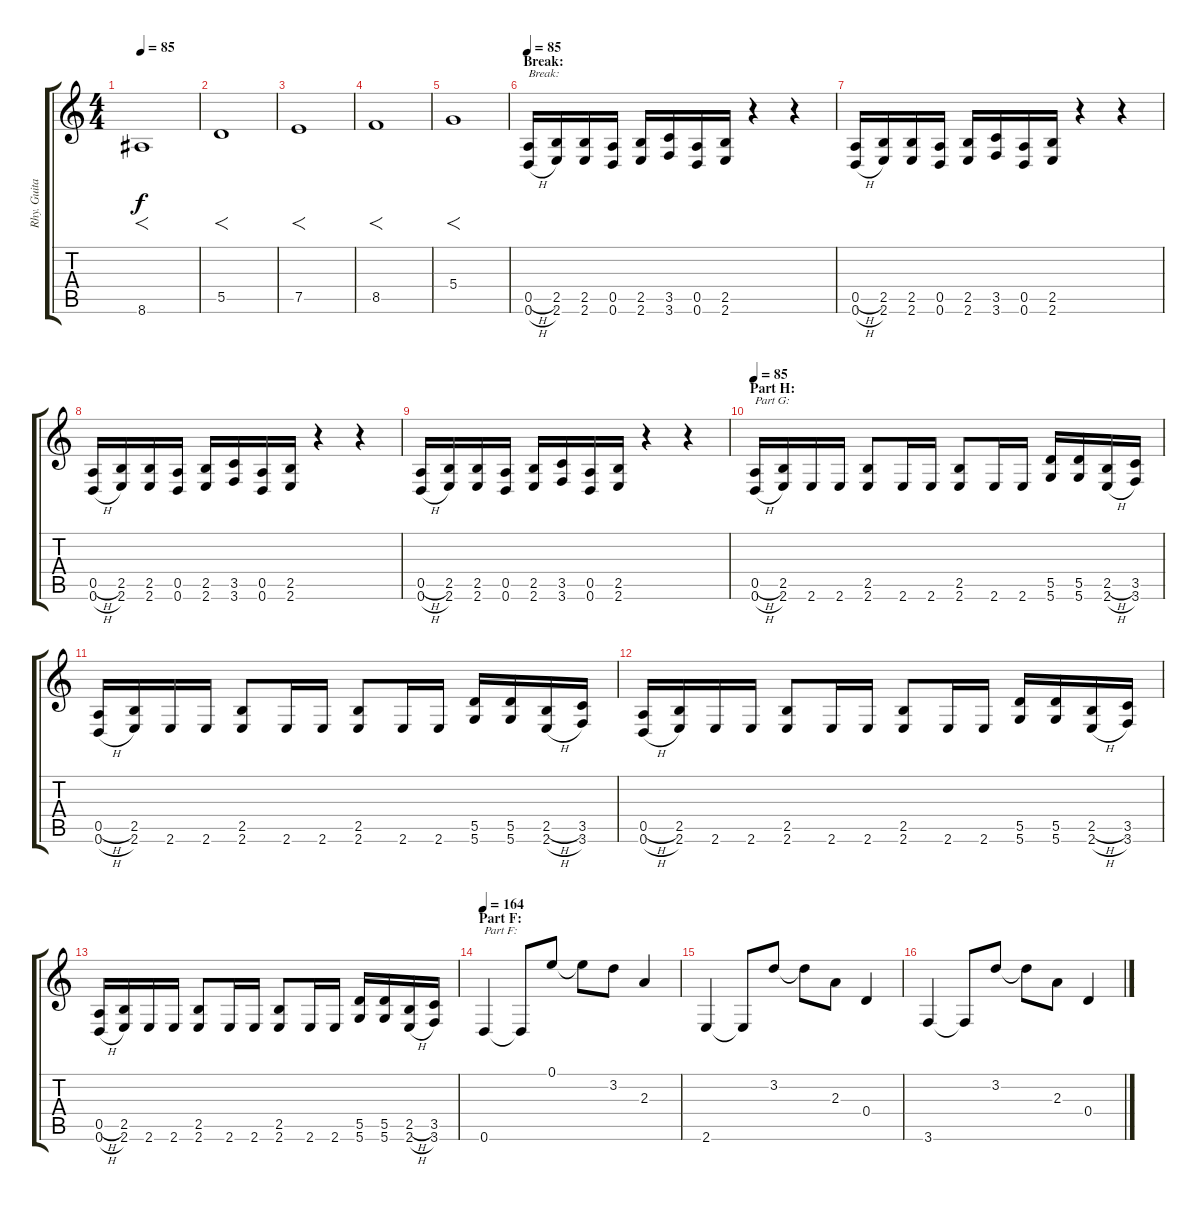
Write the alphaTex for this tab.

\track ("Rhy. Guitar 2" "Rhy. Guita") {instrument overdrivenguitar}
\staff {score tabs}
\tuning (E4 B3 G3 D3 A2 D2) {hide}
\ts (4 4)
\tempo 85
\clef g2
\ks c
8.6.1{f dy f} |
5.5.1{f} |
7.5.1{f} |
8.5.1{f} |
5.4.1{f} |
\section ("" "Break:")
\tempo 85
(0.5{h} 0.6{h}).16{txt "Break:"} (2.5 2.6).16 (2.5 2.6).16 (0.5 0.6).16 (2.5 2.6).16 (3.5 3.6).16 (0.5 0.6).16 (2.5 2.6).16 r.4 r.4 |
(0.5{h} 0.6{h}).16 (2.5 2.6).16 (2.5 2.6).16 (0.5 0.6).16 (2.5 2.6).16 (3.5 3.6).16 (0.5 0.6).16 (2.5 2.6).16 r.4 r.4 |
(0.5{h} 0.6{h}).16 (2.5 2.6).16 (2.5 2.6).16 (0.5 0.6).16 (2.5 2.6).16 (3.5 3.6).16 (0.5 0.6).16 (2.5 2.6).16 r.4 r.4 |
(0.5{h} 0.6{h}).16 (2.5 2.6).16 (2.5 2.6).16 (0.5 0.6).16 (2.5 2.6).16 (3.5 3.6).16 (0.5 0.6).16 (2.5 2.6).16 r.4 r.4 |
\section ("" "Part H:")
\tempo 85
(0.5{h} 0.6{h}).16{txt "Part G:"} (2.5 2.6).16 2.6.16 2.6.16 (2.5 2.6).8 2.6.16 2.6.16 (2.5 2.6).8 2.6.16 2.6.16 (5.5 5.6).16 (5.5 5.6).16 (2.5{h} 2.6{h}).16 (3.5 3.6).16 |
(0.5{h} 0.6{h}).16 (2.5 2.6).16 2.6.16 2.6.16 (2.5 2.6).8 2.6.16 2.6.16 (2.5 2.6).8 2.6.16 2.6.16 (5.5 5.6).16 (5.5 5.6).16 (2.5{h} 2.6{h}).16 (3.5 3.6).16 |
(0.5{h} 0.6{h}).16 (2.5 2.6).16 2.6.16 2.6.16 (2.5 2.6).8 2.6.16 2.6.16 (2.5 2.6).8 2.6.16 2.6.16 (5.5 5.6).16 (5.5 5.6).16 (2.5{h} 2.6{h}).16 (3.5 3.6).16 |
(0.5{h} 0.6{h}).16 (2.5 2.6).16 2.6.16 2.6.16 (2.5 2.6).8 2.6.16 2.6.16 (2.5 2.6).8 2.6.16 2.6.16 (5.5 5.6).16 (5.5 5.6).16 (2.5{h} 2.6{h}).16 (3.5 3.6).16 |
\section ("" "Part F:")
\tempo 164
0.6.4{txt "Part F:"} 0.6{t}.8 0.1.8 0.1{t}.8 3.2.8 2.3.4 |
2.6.4 2.6{t}.8 3.2.8 3.2{t}.8 2.3.8 0.4.4 |
3.6.4 3.6{t}.8 3.2.8 3.2{t}.8 2.3.8 0.4.4
